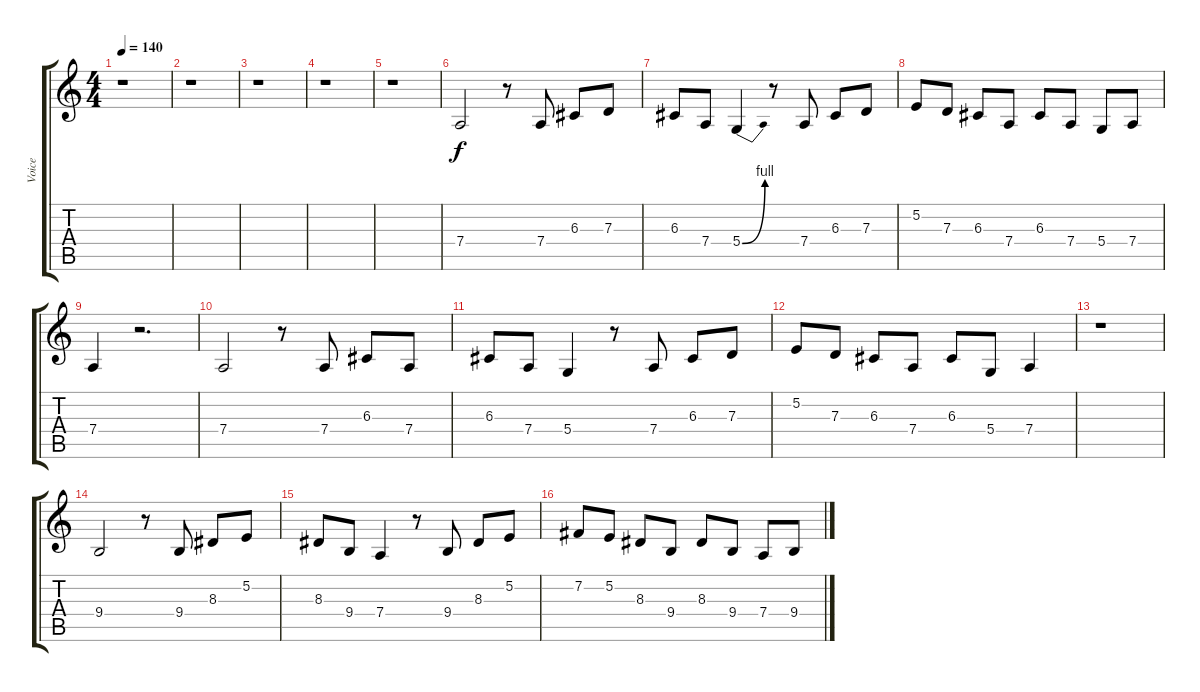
\track ("Voice" "Voice") {instrument englishhorn}
\staff {score tabs}
\tuning (E4 B3 G3 D3 A2 E2) {hide}
\ts (4 4)
\tempo 140
\clef g2
\ks c
r.1{dy f instrument englishhorn} |
r.1 |
r.1 |
r.1 |
r.1 |
7.4.2 r.8 7.4.8 6.3.8 7.3.8 |
6.3.8 7.4.8 5.4{be (bend 0 0 60 4)}.4 r.8 7.4.8 6.3.8 7.3.8 |
5.2.8 7.3.8 6.3.8 7.4.8 6.3.8 7.4.8 5.4.8 7.4.8 |
7.4.4 r.2{d} |
7.4.2 r.8 7.4.8 6.3.8 7.4.8 |
6.3.8 7.4.8 5.4.4 r.8 7.4.8 6.3.8 7.3.8 |
5.2.8 7.3.8 6.3.8 7.4.8 6.3.8 5.4.8 7.4.4 |
r.1 |
9.4.2 r.8 9.4.8 8.3.8 5.2.8 |
8.3.8 9.4.8 7.4.4 r.8 9.4.8 8.3.8 5.2.8 |
7.2.8 5.2.8 8.3.8 9.4.8 8.3.8 9.4.8 7.4.8 9.4.8
